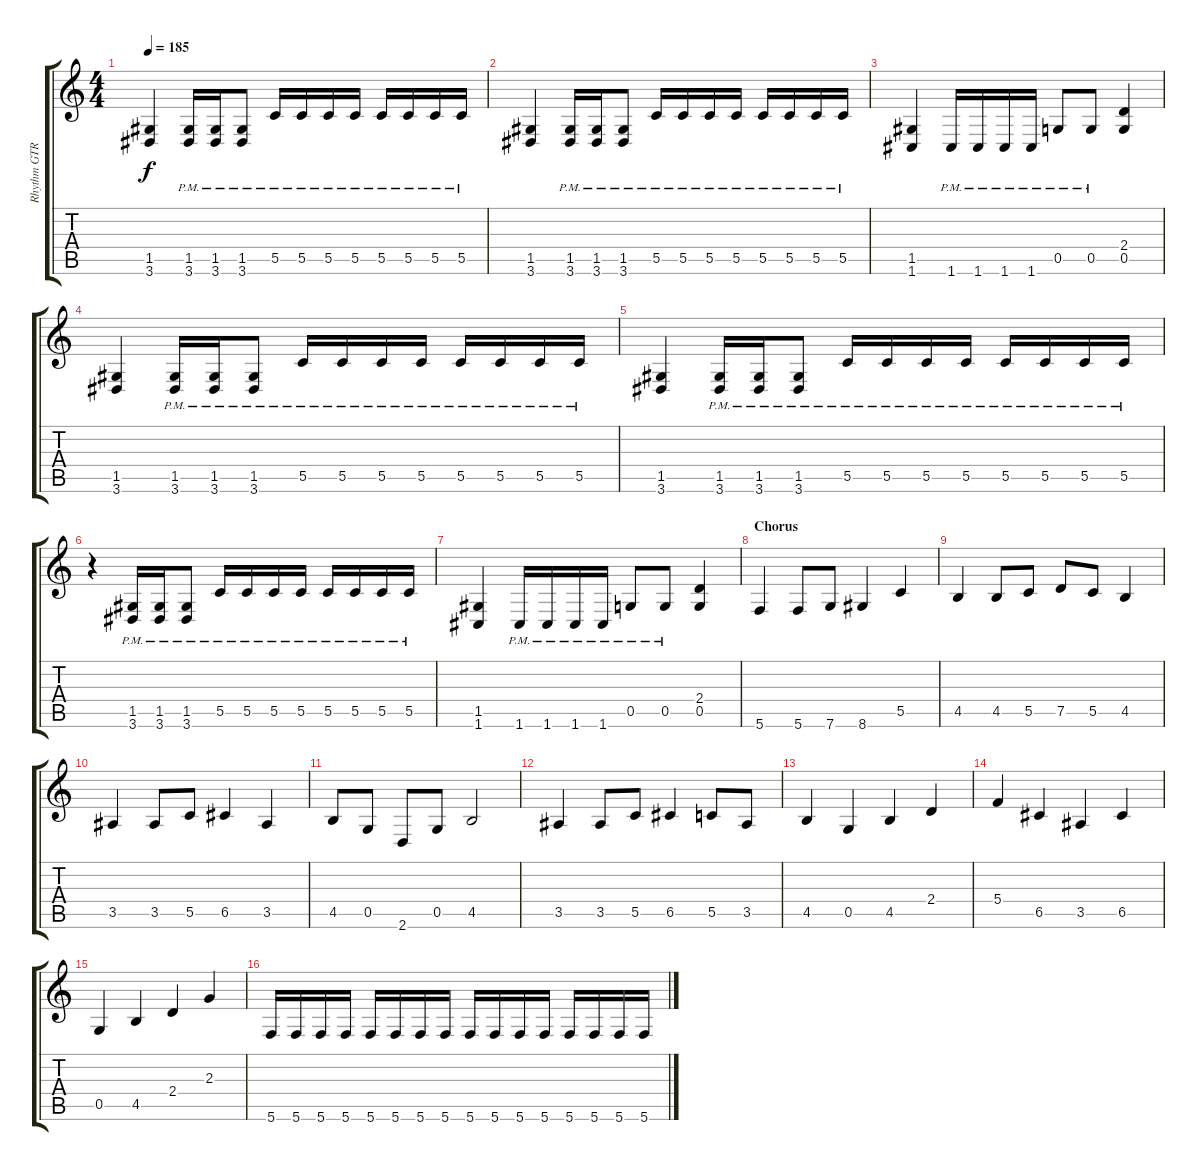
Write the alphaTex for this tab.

\track ("Rhythm GTR 1" "Rhythm GTR") {instrument overdrivenguitar}
\staff {score tabs}
\tuning (D4 A3 F3 C3 G2 C2) {hide}
\ts (4 4)
\tempo 185
\clef g2
\ks aminor
(1.5 3.6).4{dy f} (1.5{pm} 3.6{pm}).16 (1.5{pm} 3.6{pm}).16 (1.5{pm} 3.6{pm}).8 5.5{pm}.16 5.5{pm}.16 5.5{pm}.16 5.5{pm}.16 5.5{pm}.16 5.5{pm}.16 5.5{pm}.16 5.5{pm}.16 |
(1.5 3.6).4 (1.5{pm} 3.6{pm}).16 (1.5{pm} 3.6{pm}).16 (1.5{pm} 3.6{pm}).8 5.5{pm}.16 5.5{pm}.16 5.5{pm}.16 5.5{pm}.16 5.5{pm}.16 5.5{pm}.16 5.5{pm}.16 5.5{pm}.16 |
(1.5 1.6).4 1.6{pm}.16 1.6{pm}.16 1.6{pm}.16 1.6{pm}.16 0.5{pm}.8 0.5{pm}.8 (2.4 0.5).4 |
(1.5 3.6).4 (1.5{pm} 3.6{pm}).16 (1.5{pm} 3.6{pm}).16 (1.5{pm} 3.6{pm}).8 5.5{pm}.16 5.5{pm}.16 5.5{pm}.16 5.5{pm}.16 5.5{pm}.16 5.5{pm}.16 5.5{pm}.16 5.5{pm}.16 |
(1.5 3.6).4 (1.5{pm} 3.6{pm}).16 (1.5{pm} 3.6{pm}).16 (1.5{pm} 3.6{pm}).8 5.5{pm}.16 5.5{pm}.16 5.5{pm}.16 5.5{pm}.16 5.5{pm}.16 5.5{pm}.16 5.5{pm}.16 5.5{pm}.16 |
r.4 (1.5{pm} 3.6{pm}).16 (1.5{pm} 3.6{pm}).16 (1.5{pm} 3.6{pm}).8 5.5{pm}.16 5.5{pm}.16 5.5{pm}.16 5.5{pm}.16 5.5{pm}.16 5.5{pm}.16 5.5{pm}.16 5.5{pm}.16 |
(1.5 1.6).4 1.6{pm}.16 1.6{pm}.16 1.6{pm}.16 1.6{pm}.16 0.5{pm}.8 0.5{pm}.8 (2.4 0.5).4 |
\section ("" "Chorus")
5.6.4 5.6.8 7.6.8 8.6.4 5.5.4 |
4.5.4 4.5.8 5.5.8 7.5.8 5.5.8 4.5.4 |
3.5.4 3.5.8 5.5.8 6.5.4 3.5.4 |
4.5.8 0.5.8 2.6.8 0.5.8 4.5.2 |
3.5.4 3.5.8 5.5.8 6.5.4 5.5.8 3.5.8 |
4.5.4 0.5.4 4.5.4 2.4.4 |
5.4.4 6.5.4 3.5.4 6.5.4 |
0.5.4 4.5.4 2.4.4 2.3.4 |
5.6.16 5.6.16 5.6.16 5.6.16 5.6.16 5.6.16 5.6.16 5.6.16 5.6.16 5.6.16 5.6.16 5.6.16 5.6.16 5.6.16 5.6.16 5.6.16
